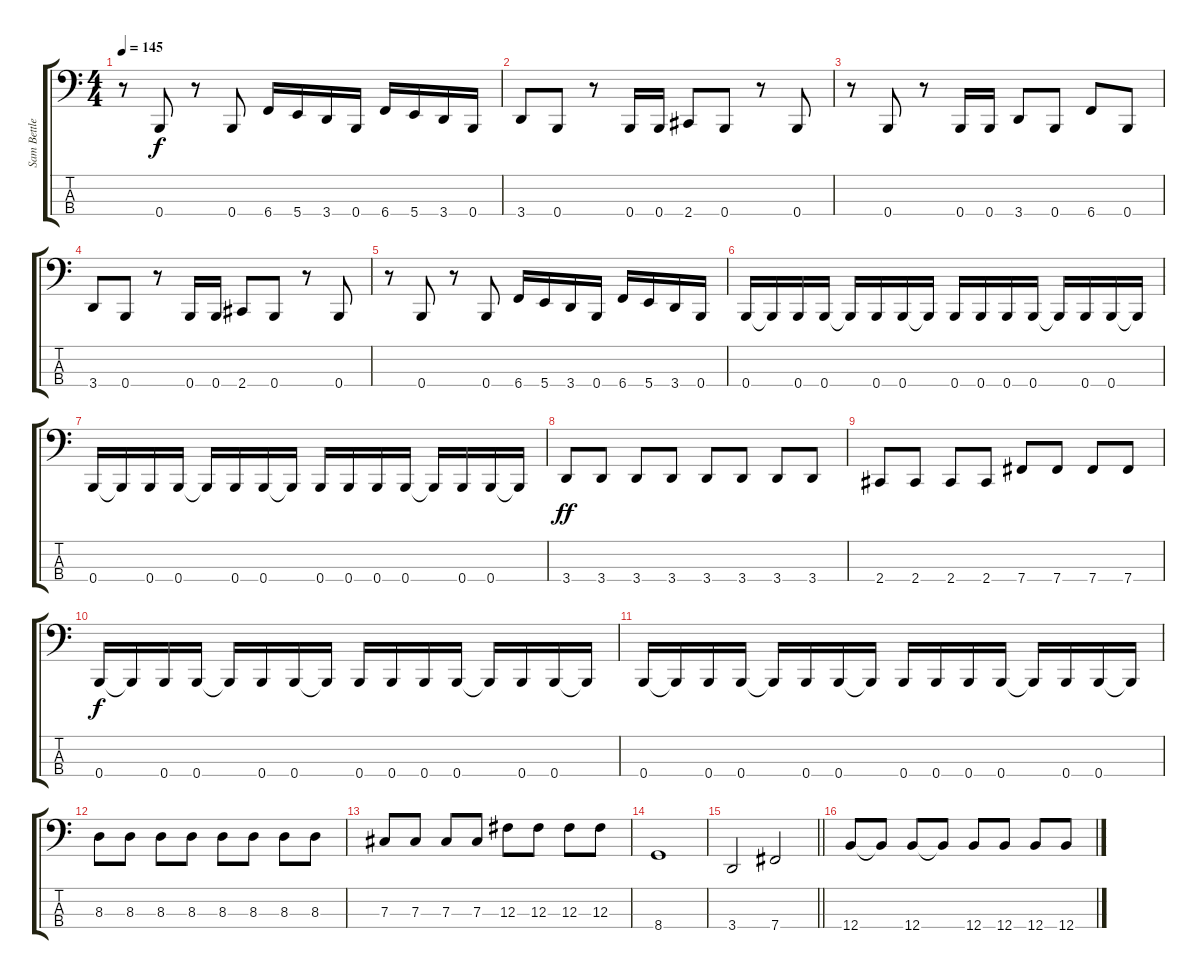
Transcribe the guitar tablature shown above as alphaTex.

\track ("Sam Bettley" "Sam Bettle") {instrument electricbasspick}
\staff {score tabs}
\tuning (E2 B1 Gb1 B0) {hide}
\ts (4 4)
\tempo 145
\clef f4
\ks c
r.8{dy f} 0.4.8 r.8 0.4.8 6.4.16 5.4.16 3.4.16 0.4.16 6.4.16 5.4.16 3.4.16 0.4.16 |
3.4.8 0.4.8 r.8 0.4.16 0.4.16 2.4.8 0.4.8 r.8 0.4.8 |
r.8 0.4.8 r.8 0.4.16 0.4.16 3.4.8 0.4.8 6.4.8 0.4.8 |
3.4.8 0.4.8 r.8 0.4.16 0.4.16 2.4.8 0.4.8 r.8 0.4.8 |
r.8 0.4.8 r.8 0.4.8 6.4.16 5.4.16 3.4.16 0.4.16 6.4.16 5.4.16 3.4.16 0.4.16 |
0.4.16 0.4{t}.16 0.4.16 0.4.16 0.4{t}.16 0.4.16 0.4.16 0.4{t}.16 0.4.16 0.4.16 0.4.16 0.4.16 0.4{t}.16 0.4.16 0.4.16 0.4{t}.16 |
0.4.16 0.4{t}.16 0.4.16 0.4.16 0.4{t}.16 0.4.16 0.4.16 0.4{t}.16 0.4.16 0.4.16 0.4.16 0.4.16 0.4{t}.16 0.4.16 0.4.16 0.4{t}.16 |
3.4.8{dy ff} 3.4.8 3.4.8 3.4.8 3.4.8 3.4.8 3.4.8 3.4.8 |
2.4.8 2.4.8 2.4.8 2.4.8 7.4.8 7.4.8 7.4.8 7.4.8 |
0.4.16{dy f} 0.4{t}.16 0.4.16 0.4.16 0.4{t}.16 0.4.16 0.4.16 0.4{t}.16 0.4.16 0.4.16 0.4.16 0.4.16 0.4{t}.16 0.4.16 0.4.16 0.4{t}.16 |
0.4.16 0.4{t}.16 0.4.16 0.4.16 0.4{t}.16 0.4.16 0.4.16 0.4{t}.16 0.4.16 0.4.16 0.4.16 0.4.16 0.4{t}.16 0.4.16 0.4.16 0.4{t}.16 |
8.3.8 8.3.8 8.3.8 8.3.8 8.3.8 8.3.8 8.3.8 8.3.8 |
7.3.8 7.3.8 7.3.8 7.3.8 12.3.8 12.3.8 12.3.8 12.3.8 |
8.4.1 |
\barLineRight lightlight
3.4.2 7.4.2 |
12.4.8 12.4{t}.8 12.4.8 12.4{t}.8 12.4.8 12.4.8 12.4.8 12.4.8
